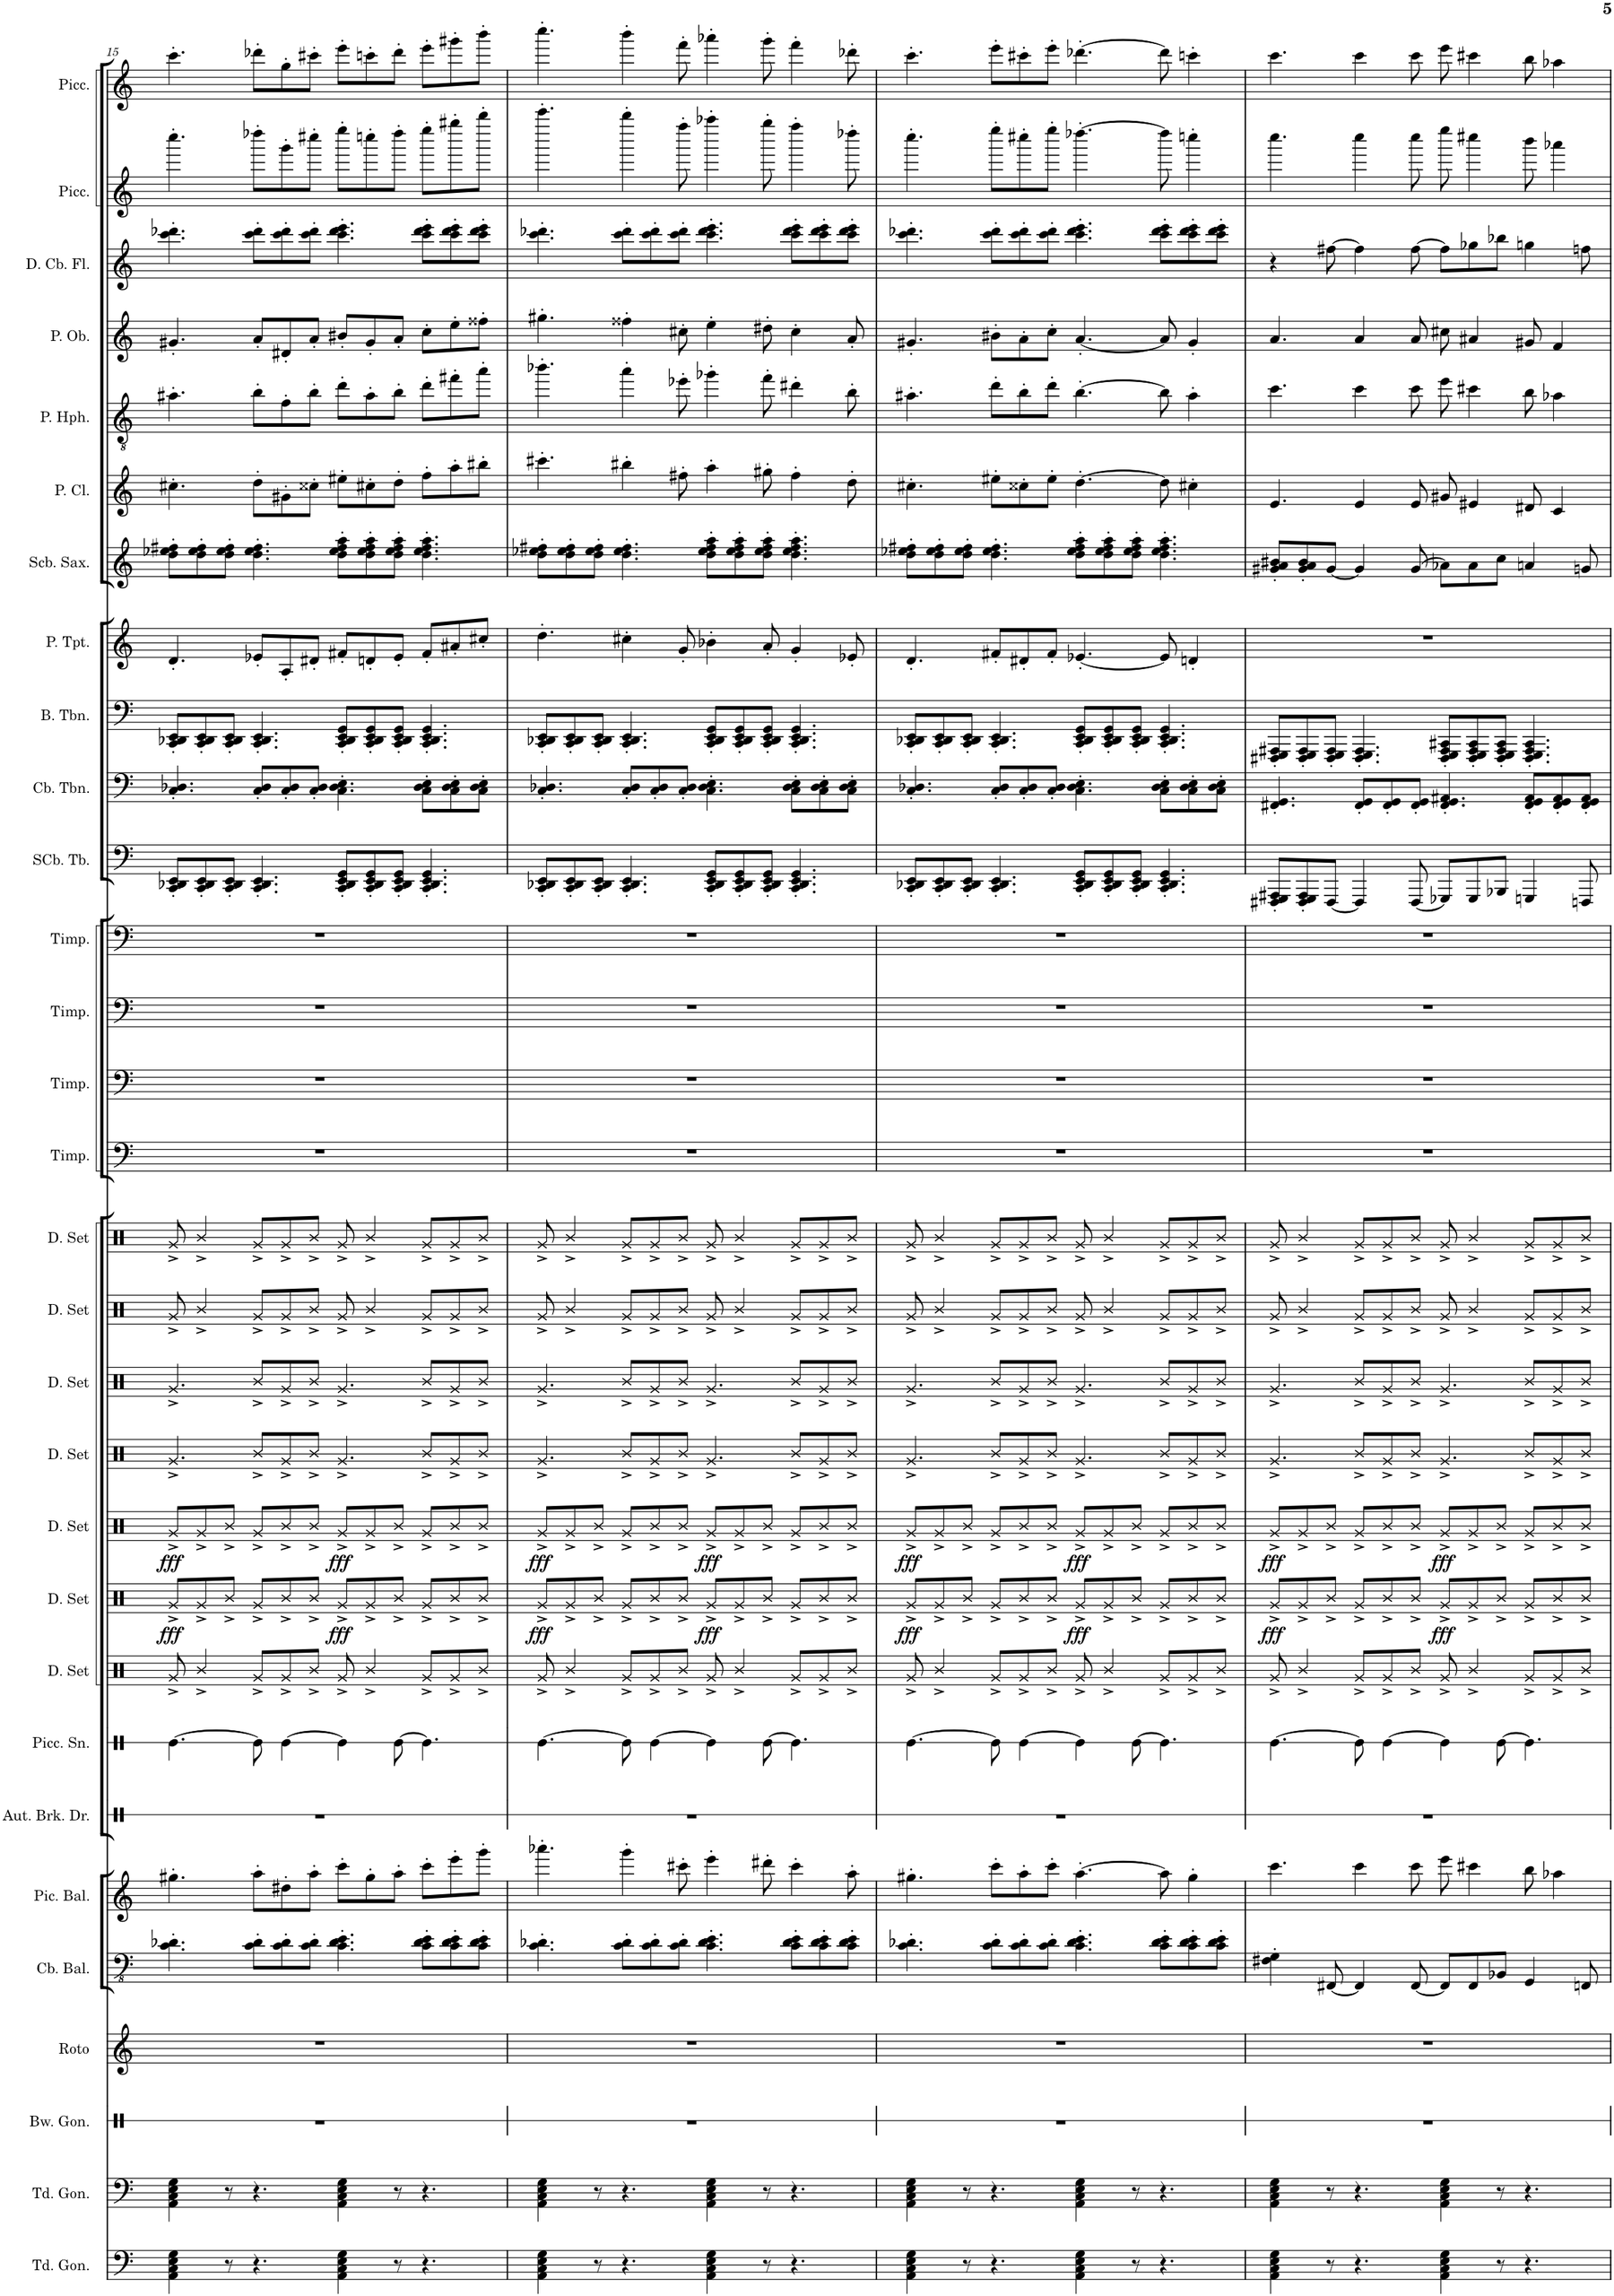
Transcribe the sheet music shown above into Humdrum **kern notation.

**kern	**kern	**kern	**kern	**kern	**kern	**kern	**kern	**kern	**kern	**dynam	**kern	**dynam	**kern	**kern	**kern	**kern	**kern	**kern	**kern	**kern	**kern	**kern	**kern	**kern	**kern	**kern	**kern	**kern	**kern	**kern	**kern
*part30	*part29	*part28	*part27	*part26	*part25	*part24	*part23	*part22	*part21	*part21	*part20	*part20	*part19	*part18	*part17	*part16	*part15	*part14	*part13	*part12	*part11	*part10	*part9	*part8	*part7	*part6	*part5	*part4	*part3	*part2	*part1
*staff30	*staff29	*staff28	*staff27	*staff26	*staff25	*staff24	*staff23	*staff22	*staff21	*staff21	*staff20	*staff20	*staff19	*staff18	*staff17	*staff16	*staff15	*staff14	*staff13	*staff12	*staff11	*staff10	*staff9	*staff8	*staff7	*staff6	*staff5	*staff4	*staff3	*staff2	*staff1
*I"Tuned Gongs	*I"Tuned Gongs	*I"Bowl Gongs	*I"Roto-Toms	*I"Contrabass Balalaika	*I"Piccolo Balalaika	*I"Automobile Brake Drums	*I"Piccolo Snare	*I"Drumset	*I"Drumset	*	*I"Drumset	*	*I"Drumset	*I"Drumset	*I"Drumset	*I"Drumset	*I"Timpani	*I"Timpani	*I"Timpani	*I"Timpani	*I"Sub-Contrabass Tuba	*I"Contrabass Trombone	*I"Bass Trombone	*I"Piccolo Trumpet	*I"Subcontrabass Saxophone	*I"Piccolo Clarinet	*I"Piccolo Heckelphone	*I"Piccolo Oboe	*I"Double Contrabass Flute	*I"Piccolo	*I"Piccolo
*I'Td. Gon.	*I'Td. Gon.	*I'Bw. Gon.	*I'Roto	*I'Cb. Bal.	*I'Pic. Bal.	*I'Aut. Brk. Dr.	*I'Picc. Sn.	*I'D. Set	*I'D. Set	*	*I'D. Set	*	*I'D. Set	*I'D. Set	*I'D. Set	*I'D. Set	*I'Timp.	*I'Timp.	*I'Timp.	*I'Timp.	*I'SCb. Tb.	*I'Cb. Tbn.	*I'B. Tbn.	*I'P. Tpt.	*I'Scb. Sax.	*I'P. Cl.	*I'P. Hph.	*I'P. Ob.	*I'D. Cb. Fl.	*I'Picc.	*I'Picc.
!!LO:PB:g=z
*clefF4	*clefF4	*clefX	*clefG2	*clefFv4	*clefG2	*clefX	*clefX	*clefX	*clefX	*	*clefX	*	*clefX	*clefX	*clefX	*clefX	*clefF4	*clefF4	*clefF4	*clefF4	*clefF4	*clefF4	*clefF4	*clefG2	*clefG2	*clefG2	*clefGv2	*clefG2	*clefG2	*clefG2	*clefG2
*	*	*	*	*	*	*	*	*	*	*	*	*	*	*	*	*	*	*	*	*	*	*	*	*Trd-6c-10	*Trd22c38	*Trd-5c-8	*	*Trd-2c-3	*Trd21c36	*Trd-7c-12	*Trd-7c-12
*k[]	*k[]	*k[]	*k[]	*k[]	*k[]	*k[]	*k[]	*k[]	*k[]	*	*k[]	*	*k[]	*k[]	*k[]	*k[]	*k[]	*k[]	*k[]	*k[]	*k[]	*k[]	*k[]	*k[]	*k[]	*k[]	*k[]	*k[]	*k[]	*k[]	*k[]
*M12/8	*M12/8	*M12/8	*M12/8	*M12/8	*M12/8	*M12/8	*M12/8	*M12/8	*M12/8	*	*M12/8	*	*M12/8	*M12/8	*M12/8	*M12/8	*M12/8	*M12/8	*M12/8	*M12/8	*M12/8	*M12/8	*M12/8	*M12/8	*M12/8	*M12/8	*M12/8	*M12/8	*M12/8	*M12/8	*M12/8
=15	=15	=15	=15	=15	=15	=15	=15	=15	=15	=15	=15	=15	=15	=15	=15	=15	=15	=15	=15	=15	=15	=15	=15	=15	=15	=15	=15	=15	=15	=15	=15
!	!	!	!	!	!	!	!	!	!	!LO:DY:b	!	!LO:DY:b	!	!	!	!	!	!	!	!	!	!	!	!	!	!	!	!	!	!	!
4AA\ 4C\ 4E\ 4G\	4AA\ 4C\ 4E\ 4G\	1.r	1.r	4.C\' 4.D-X\'	4.gg#X'\	1.r	[4.Re\	8Rg^/	8Rg^/L	fff	8Rg^/L	fff	4.Rg^/	4.Rg^/	8Rg^/	8Rg^/	1.r	1.r	1.r	1.r	8CC/' 8DD-X/' 8EE/'L	4.C/' 4.D-X/'	8CC/' 8DD-X/' 8EE/'L	4.d'/	8dd\' 8ee-X\' 8ff#X\'L	4.cc#X'\	4.a#X'\	4.g#X'/	4.ccc\' 4.ddd-X\'	4.cccc'\	4.ccc'\
.	.	.	.	.	.	.	.	4R^/	8Rg^/	.	8Rg^/	.	.	.	4R^/	4R^/	.	.	.	.	8CC/' 8DD-/' 8EE/'	.	8CC/' 8DD-/' 8EE/'	.	8dd\' 8ee-\' 8ff#\'	.	.	.	.	.	.
8r	8r	.	.	.	.	.	.	.	8R^/J	.	8R^/J	.	.	.	.	.	.	.	.	.	8CC/' 8DD-/' 8EE/'J	.	8CC/' 8DD-/' 8EE/'J	.	8dd\' 8ee-\' 8ff#\'J	.	.	.	.	.	.
4.r	4.r	.	.	8C\' 8D-\'L	8aa'\L	.	8Re\]	8Rg^/L	8Rg^/L	.	8Rg^/L	.	8R^/L	8R^/L	8Rg^/L	8Rg^/L	.	.	.	.	4.CC/' 4.DD-/' 4.EE/'	8C/' 8D-/'L	4.CC/' 4.DD-/' 4.EE/'	8e-X'/L	4.dd\' 4.ee-\' 4.ff#\'	8dd'\L	8b'\L	8a'/L	8ccc\' 8ddd-\'L	8dddd-X'\L	8ddd-X'\L
.	.	.	.	8C\' 8D-\'	8dd#X'\	.	[4Re\	8Rg^/	8R^/	.	8R^/	.	8Rg^/	8Rg^/	8Rg^/	8Rg^/	.	.	.	.	.	8C/' 8D-/'	.	8A'/	.	8g#X'\	8f'\	8d#X'/	8ccc\' 8ddd-\'	8ggg'\	8gg'\
.	.	.	.	8C\' 8D-\'J	8aa'\J	.	.	8R^/J	8R^/J	.	8R^/J	.	8R^/J	8R^/J	8R^/J	8R^/J	.	.	.	.	.	8C/' 8D-/'J	.	8d#X'/J	.	8cc##X'\J	8b'\J	8a'/J	8ccc\' 8ddd-\'J	8cccc#X'\J	8ccc#X'\J
!	!	!	!	!	!	!	!	!	!	!LO:DY:b	!	!LO:DY:b	!	!	!	!	!	!	!	!	!	!	!	!	!	!	!	!	!	!	!
4AA\ 4C\ 4E\ 4G\	4AA\ 4C\ 4E\ 4G\	.	.	4.C\' 4.D-\' 4.E\'	8ccc'\L	.	4Re\]	8Rg^/	8Rg^/L	fff	8Rg^/L	fff	4.Rg^/	4.Rg^/	8Rg^/	8Rg^/	.	.	.	.	8CC/' 8DD-/' 8EE/' 8GG/'L	4.C\' 4.D-\' 4.E\'	8CC/' 8DD-/' 8EE/' 8GG/'L	8f#X'/L	8dd\' 8ee-\' 8ff#\' 8aa\'L	8ee#X'\L	8dd'\L	8b#X'/L	4.ccc\' 4.ddd-\' 4.eee\'	8eeee'\L	8eee'\L
.	.	.	.	.	8gg#'\	.	.	4R^/	8Rg^/	.	8Rg^/	.	.	.	4R^/	4R^/	.	.	.	.	8CC/' 8DD-/' 8EE/' 8GG/'	.	8CC/' 8DD-/' 8EE/' 8GG/'	8dn'/	8dd\' 8ee-\' 8ff#\' 8aa\'	8cc#X'\	8a#'\	8g#'/	.	8ccccn'\	8cccn'\
8r	8r	.	.	.	8aa'\J	.	[8Re\	.	8R^/J	.	8R^/J	.	.	.	.	.	.	.	.	.	8CC/' 8DD-/' 8EE/' 8GG/'J	.	8CC/' 8DD-/' 8EE/' 8GG/'J	8e-'/J	8dd\' 8ee-\' 8ff#\' 8aa\'J	8dd'\J	8b'\J	8a'/J	.	8dddd-'\J	8ddd-'\J
4.r	4.r	.	.	8C\' 8D-\' 8E\'L	8ccc'\L	.	4.Re\]	8Rg^/L	8Rg^/L	.	8Rg^/L	.	8R^/L	8R^/L	8Rg^/L	8Rg^/L	.	.	.	.	4.CC/' 4.DD-/' 4.EE/' 4.GG/'	8C\' 8D-\' 8E\'L	4.CC/' 4.DD-/' 4.EE/' 4.GG/'	8f#'/L	4.dd\' 4.ee-\' 4.ff#\' 4.aa\'	8ff'\L	8dd'\L	8cc'\L	8ccc\' 8ddd-\' 8eee\'L	8eeee'\L	8eee'\L
.	.	.	.	8C\' 8D-\' 8E\'	8eee'\	.	.	8Rg^/	8R^/	.	8R^/	.	8Rg^/	8Rg^/	8Rg^/	8Rg^/	.	.	.	.	.	8C\' 8D-\' 8E\'	.	8a#X'/	.	8aa'\	8ff#X'\	8ee'\	8ccc\' 8ddd-\' 8eee\'	8gggg#X'\	8ggg#X'\
.	.	.	.	8C\' 8D-\' 8E\'J	8ggg'\J	.	.	8R^/J	8R^/J	.	8R^/J	.	8R^/J	8R^/J	8R^/J	8R^/J	.	.	.	.	.	8C\' 8D-\' 8E\'J	.	8cc#X'/J	.	8bb#X'\J	8aa'\J	8ff##X'\J	8ccc\' 8ddd-\' 8eee\'J	8bbbb'\J	8bbb'\J
=16	=16	=16	=16	=16	=16	=16	=16	=16	=16	=16	=16	=16	=16	=16	=16	=16	=16	=16	=16	=16	=16	=16	=16	=16	=16	=16	=16	=16	=16	=16	=16
!	!	!	!	!	!	!	!	!	!	!LO:DY:b	!	!LO:DY:b	!	!	!	!	!	!	!	!	!	!	!	!	!	!	!	!	!	!	!
4AA\ 4C\ 4E\ 4G\	4AA\ 4C\ 4E\ 4G\	1.r	1.r	4.C\' 4.D-X\'	4.aaa-X'\	1.r	[4.Re\	8Rg^/	8Rg^/L	fff	8Rg^/L	fff	4.Rg^/	4.Rg^/	8Rg^/	8Rg^/	1.r	1.r	1.r	1.r	8CC/' 8DD-X/' 8EE/'L	4.C/' 4.D-X/'	8CC/' 8DD-X/' 8EE/'L	4.dd'\	8dd\' 8ee-X\' 8ff#X\'L	4.ccc#X'\	4.bb-X'\	4.gg#X'\	4.ccc\' 4.ddd-X\'	4.ccccc'\	4.cccc'\
.	.	.	.	.	.	.	.	4R^/	8Rg^/	.	8Rg^/	.	.	.	4R^/	4R^/	.	.	.	.	8CC/' 8DD-/' 8EE/'	.	8CC/' 8DD-/' 8EE/'	.	8dd\' 8ee-\' 8ff#\'	.	.	.	.	.	.
8r	8r	.	.	.	.	.	.	.	8R^/J	.	8R^/J	.	.	.	.	.	.	.	.	.	8CC/' 8DD-/' 8EE/'J	.	8CC/' 8DD-/' 8EE/'J	.	8dd\' 8ee-\' 8ff#\'J	.	.	.	.	.	.
4.r	4.r	.	.	8C\' 8D-\'L	4ggg'\	.	8Re\]	8Rg^/L	8Rg^/L	.	8Rg^/L	.	8R^/L	8R^/L	8Rg^/L	8Rg^/L	.	.	.	.	4.CC/' 4.DD-/' 4.EE/'	8C/' 8D-/'L	4.CC/' 4.DD-/' 4.EE/'	4cc#X'\	4.dd\' 4.ee-\' 4.ff#\'	4bb#X'\	4aa'\	4ff##X'\	8ccc\' 8ddd-\'L	4bbbb'\	4bbb'\
.	.	.	.	8C\' 8D-\'	.	.	[4Re\	8Rg^/	8R^/	.	8R^/	.	8Rg^/	8Rg^/	8Rg^/	8Rg^/	.	.	.	.	.	8C/' 8D-/'	.	.	.	.	.	.	8ccc\' 8ddd-\'	.	.
.	.	.	.	8C\' 8D-\'J	8ccc#X'\	.	.	8R^/J	8R^/J	.	8R^/J	.	8R^/J	8R^/J	8R^/J	8R^/J	.	.	.	.	.	8C/' 8D-/'J	.	8g'/	.	8ff#X'\	8ee-X'\	8cc#X'\	8ccc\' 8ddd-\'J	8ffff'\	8fff'\
!	!	!	!	!	!	!	!	!	!	!LO:DY:b	!	!LO:DY:b	!	!	!	!	!	!	!	!	!	!	!	!	!	!	!	!	!	!	!
4AA\ 4C\ 4E\ 4G\	4AA\ 4C\ 4E\ 4G\	.	.	4.C\' 4.D-\' 4.E\'	4eee'\	.	4Re\]	8Rg^/	8Rg^/L	fff	8Rg^/L	fff	4.Rg^/	4.Rg^/	8Rg^/	8Rg^/	.	.	.	.	8CC/' 8DD-/' 8EE/' 8GG/'L	4.C\' 4.D-\' 4.E\'	8CC/' 8DD-/' 8EE/' 8GG/'L	4b-X'\	8dd\' 8ee-\' 8ff#\' 8aa\'L	4aa'\	4gg-X'\	4ee'\	4.ccc\' 4.ddd-\' 4.eee\'	4aaaa-X'\	4aaa-X'\
.	.	.	.	.	.	.	.	4R^/	8Rg^/	.	8Rg^/	.	.	.	4R^/	4R^/	.	.	.	.	8CC/' 8DD-/' 8EE/' 8GG/'	.	8CC/' 8DD-/' 8EE/' 8GG/'	.	8dd\' 8ee-\' 8ff#\' 8aa\'	.	.	.	.	.	.
8r	8r	.	.	.	8ddd#X'\	.	[8Re\	.	8R^/J	.	8R^/J	.	.	.	.	.	.	.	.	.	8CC/' 8DD-/' 8EE/' 8GG/'J	.	8CC/' 8DD-/' 8EE/' 8GG/'J	8a'/	8dd\' 8ee-\' 8ff#\' 8aa\'J	8gg#X'\	8ff'\	8dd#X'\	.	8gggg'\	8ggg'\
4.r	4.r	.	.	8C\' 8D-\' 8E\'L	4ccc#'\	.	4.Re\]	8Rg^/L	8Rg^/L	.	8Rg^/L	.	8R^/L	8R^/L	8Rg^/L	8Rg^/L	.	.	.	.	4.CC/' 4.DD-/' 4.EE/' 4.GG/'	8C\' 8D-\' 8E\'L	4.CC/' 4.DD-/' 4.EE/' 4.GG/'	4g'/	4.dd\' 4.ee-\' 4.ff#\' 4.aa\'	4ff#'\	4dd#X'\	4cc#'\	8ccc\' 8ddd-\' 8eee\'L	4ffff'\	4fff'\
.	.	.	.	8C\' 8D-\' 8E\'	.	.	.	8Rg^/	8R^/	.	8R^/	.	8Rg^/	8Rg^/	8Rg^/	8Rg^/	.	.	.	.	.	8C\' 8D-\' 8E\'	.	.	.	.	.	.	8ccc\' 8ddd-\' 8eee\'	.	.
.	.	.	.	8C\' 8D-\' 8E\'J	8aa'\	.	.	8R^/J	8R^/J	.	8R^/J	.	8R^/J	8R^/J	8R^/J	8R^/J	.	.	.	.	.	8C\' 8D-\' 8E\'J	.	8e-X'/	.	8dd'\	8b'\	8a'/	8ccc\' 8ddd-\' 8eee\'J	8dddd-X'\	8ddd-X'\
=17	=17	=17	=17	=17	=17	=17	=17	=17	=17	=17	=17	=17	=17	=17	=17	=17	=17	=17	=17	=17	=17	=17	=17	=17	=17	=17	=17	=17	=17	=17	=17
!	!	!	!	!	!	!	!	!	!	!LO:DY:b	!	!LO:DY:b	!	!	!	!	!	!	!	!	!	!	!	!	!	!	!	!	!	!	!
4AA\ 4C\ 4E\ 4G\	4AA\ 4C\ 4E\ 4G\	1.r	1.r	4.C\' 4.D-X\'	4.gg#X'\	1.r	[4.Re\	8Rg^/	8Rg^/L	fff	8Rg^/L	fff	4.Rg^/	4.Rg^/	8Rg^/	8Rg^/	1.r	1.r	1.r	1.r	8CC/' 8DD-X/' 8EE/'L	4.C/' 4.D-X/'	8CC/' 8DD-X/' 8EE/'L	4.d'/	8dd\' 8ee-X\' 8ff#X\'L	4.cc#X'\	4.a#X'\	4.g#X'/	4.ccc\' 4.ddd-X\'	4.cccc'\	4.ccc'\
.	.	.	.	.	.	.	.	4R^/	8Rg^/	.	8Rg^/	.	.	.	4R^/	4R^/	.	.	.	.	8CC/' 8DD-/' 8EE/'	.	8CC/' 8DD-/' 8EE/'	.	8dd\' 8ee-\' 8ff#\'	.	.	.	.	.	.
8r	8r	.	.	.	.	.	.	.	8R^/J	.	8R^/J	.	.	.	.	.	.	.	.	.	8CC/' 8DD-/' 8EE/'J	.	8CC/' 8DD-/' 8EE/'J	.	8dd\' 8ee-\' 8ff#\'J	.	.	.	.	.	.
4.r	4.r	.	.	8C\' 8D-\'L	8ccc'\L	.	8Re\]	8Rg^/L	8Rg^/L	.	8Rg^/L	.	8R^/L	8R^/L	8Rg^/L	8Rg^/L	.	.	.	.	4.CC/' 4.DD-/' 4.EE/'	8C/' 8D-/'L	4.CC/' 4.DD-/' 4.EE/'	8f#X'/L	4.dd\' 4.ee-\' 4.ff#\'	8ee#X'\L	8dd'\L	8b#X'\L	8ccc\' 8ddd-\'L	8eeee'\L	8eee'\L
.	.	.	.	8C\' 8D-\'	8aa'\	.	[4Re\	8Rg^/	8R^/	.	8R^/	.	8Rg^/	8Rg^/	8Rg^/	8Rg^/	.	.	.	.	.	8C/' 8D-/'	.	8d#X'/	.	8cc##X'\	8b'\	8a'\	8ccc\' 8ddd-\'	8cccc#X'\	8ccc#X'\
.	.	.	.	8C\' 8D-\'J	8ccc'\J	.	.	8R^/J	8R^/J	.	8R^/J	.	8R^/J	8R^/J	8R^/J	8R^/J	.	.	.	.	.	8C/' 8D-/'J	.	8f#'/J	.	8ee#'\J	8dd'\J	8cc'\J	8ccc\' 8ddd-\'J	8eeee'\J	8eee'\J
!	!	!	!	!	!	!	!	!	!	!LO:DY:b	!	!LO:DY:b	!	!	!	!	!	!	!	!	!	!	!	!	!	!	!	!	!	!	!
4AA\ 4C\ 4E\ 4G\	4AA\ 4C\ 4E\ 4G\	.	.	4.C\' 4.D-\' 4.E\'	[4.aa'\	.	4Re\]	8Rg^/	8Rg^/L	fff	8Rg^/L	fff	4.Rg^/	4.Rg^/	8Rg^/	8Rg^/	.	.	.	.	8CC/' 8DD-/' 8EE/' 8GG/'L	4.C\' 4.D-\' 4.E\'	8CC/' 8DD-/' 8EE/' 8GG/'L	[4.e-X'/	8dd\' 8ee-\' 8ff#\' 8aa\'L	[4.dd'\	[4.b'\	[4.a'/	4.ccc\' 4.ddd-\' 4.eee\'	[4.dddd-X'\	[4.ddd-X'\
.	.	.	.	.	.	.	.	4R^/	8Rg^/	.	8Rg^/	.	.	.	4R^/	4R^/	.	.	.	.	8CC/' 8DD-/' 8EE/' 8GG/'	.	8CC/' 8DD-/' 8EE/' 8GG/'	.	8dd\' 8ee-\' 8ff#\' 8aa\'	.	.	.	.	.	.
8r	8r	.	.	.	.	.	[8Re\	.	8R^/J	.	8R^/J	.	.	.	.	.	.	.	.	.	8CC/' 8DD-/' 8EE/' 8GG/'J	.	8CC/' 8DD-/' 8EE/' 8GG/'J	.	8dd\' 8ee-\' 8ff#\' 8aa\'J	.	.	.	.	.	.
4.r	4.r	.	.	8C\' 8D-\' 8E\'L	8aa\]	.	4.Re\]	8Rg^/L	8Rg^/L	.	8Rg^/L	.	8R^/L	8R^/L	8Rg^/L	8Rg^/L	.	.	.	.	4.CC/' 4.DD-/' 4.EE/' 4.GG/'	8C\' 8D-\' 8E\'L	4.CC/' 4.DD-/' 4.EE/' 4.GG/'	8e-/]	4.dd\' 4.ee-\' 4.ff#\' 4.aa\'	8dd\]	8b\]	8a/]	8ccc\' 8ddd-\' 8eee\'L	8dddd-\]	8ddd-\]
.	.	.	.	8C\' 8D-\' 8E\'	4gg#'\	.	.	8Rg^/	8R^/	.	8R^/	.	8Rg^/	8Rg^/	8Rg^/	8Rg^/	.	.	.	.	.	8C\' 8D-\' 8E\'	.	4dn'/	.	4cc#X'\	4a#'\	4g#'/	8ccc\' 8ddd-\' 8eee\'	4ccccn'\	4cccn'\
.	.	.	.	8C\' 8D-\' 8E\'J	.	.	.	8R^/J	8R^/J	.	8R^/J	.	8R^/J	8R^/J	8R^/J	8R^/J	.	.	.	.	.	8C\' 8D-\' 8E\'J	.	.	.	.	.	.	8ccc\' 8ddd-\' 8eee\'J	.	.
=18	=18	=18	=18	=18	=18	=18	=18	=18	=18	=18	=18	=18	=18	=18	=18	=18	=18	=18	=18	=18	=18	=18	=18	=18	=18	=18	=18	=18	=18	=18	=18
!	!	!	!	!	!	!	!	!	!	!LO:DY:b	!	!LO:DY:b	!	!	!	!	!	!	!	!	!	!	!	!	!	!	!	!	!	!	!
4AA\ 4C\ 4E\ 4G\	4AA\ 4C\ 4E\ 4G\	1.r	1.r	4FF#X\' 4GG\'	4.ccc\	1.r	[4.Re\	8Rg^/	8Rg^/L	fff	8Rg^/L	fff	4.Rg^/	4.Rg^/	8Rg^/	8Rg^/	1.r	1.r	1.r	1.r	8FFF#X/' 8GGG/' 8AAA#X/'L	4.FF#X/' 4.GG/'	8FFF#X/' 8GGG/' 8AAA#X/'L	1.r	8g#X/' 8a/' 8b#X/'L	4.e/	4.cc\	4.a/	4r	4.cccc\	4.ccc\
.	.	.	.	.	.	.	.	4R^/	8Rg^/	.	8Rg^/	.	.	.	4R^/	4R^/	.	.	.	.	8FFF#/' 8GGG/' 8AAA#/'	.	8FFF#/' 8GGG/' 8AAA#/'	.	8g#/' 8a/' 8b#/'	.	.	.	.	.	.
8r	8r	.	.	[8FFF#X/	.	.	.	.	8R^/J	.	8R^/J	.	.	.	.	.	.	.	.	.	[8FFF#/J	.	8FFF#/' 8GGG/' 8AAA#/'J	.	[8g#/J	.	.	.	[8ff#X\	.	.
4.r	4.r	.	.	4FFF#/]	4ccc\	.	8Re\]	8Rg^/L	8Rg^/L	.	8Rg^/L	.	8R^/L	8R^/L	8Rg^/L	8Rg^/L	.	.	.	.	4FFF#/]	8FF#/' 8GG/'L	4.FFF#/' 4.GGG/' 4.AAA#/'	.	4g#/]	4e/	4cc\	4a/	4ff#\]	4cccc\	4ccc\
.	.	.	.	.	.	.	[4Re\	8Rg^/	8R^/	.	8R^/	.	8Rg^/	8Rg^/	8Rg^/	8Rg^/	.	.	.	.	.	8FF#/' 8GG/'	.	.	.	.	.	.	.	.	.
.	.	.	.	[8FFF#/	8ccc\	.	.	8R^/J	8R^/J	.	8R^/J	.	8R^/J	8R^/J	8R^/J	8R^/J	.	.	.	.	[8FFF#/	8FF#/' 8GG/'J	.	.	[8g#/	8e/	8cc\	8a/	[8ff#\	8cccc\	8ccc\
!	!	!	!	!	!	!	!	!	!	!LO:DY:b	!	!LO:DY:b	!	!	!	!	!	!	!	!	!	!	!	!	!	!	!	!	!	!	!
4AA\ 4C\ 4E\ 4G\	4AA\ 4C\ 4E\ 4G\	.	.	8FFF#/L]	8eee\	.	4Re\]	8Rg^/	8Rg^/L	fff	8Rg^/L	fff	4.Rg^/	4.Rg^/	8Rg^/	8Rg^/	.	.	.	.	8GGG-X/L]	4.FF#/' 4.GG/' 4.AA#X/'	8FFF#/' 8GGG/' 8AAA#/' 8CC#X/'L	.	8a-X\L]	8g#X/	8ee\	8cc#X\	8ff#\L]	8eeee\	8eee\
.	.	.	.	8FFF#/	4ccc#X\	.	.	4R^/	8Rg^/	.	8Rg^/	.	.	.	4R^/	4R^/	.	.	.	.	8GGG-/	.	8FFF#/' 8GGG/' 8AAA#/' 8CC#/'	.	8a-\	4e#X/	4cc#X\	4a#X/	8gg-X\	4cccc#X\	4ccc#X\
8r	8r	.	.	8BBB-X/J	.	.	[8Re\	.	8R^/J	.	8R^/J	.	.	.	.	.	.	.	.	.	8BBB-X/J	.	8FFF#/' 8GGG/' 8AAA#/' 8CC#/'J	.	8cc\J	.	.	.	8bb-X\J	.	.
4.r	4.r	.	.	4GGG/	8bb\	.	4.Re\]	8Rg^/L	8Rg^/L	.	8Rg^/L	.	8R^/L	8R^/L	8Rg^/L	8Rg^/L	.	.	.	.	4GGGn/	8FF#/' 8GG/' 8AA#/'L	4.FFF#/' 4.GGG/' 4.AAA#/' 4.CC#/'	.	4an/	8d#X/	8b\	8g#X/	4ggn\	8bbb\	8bb\
.	.	.	.	.	4aa-X\	.	.	8Rg^/	8R^/	.	8R^/	.	8Rg^/	8Rg^/	8Rg^/	8Rg^/	.	.	.	.	.	8FF#/' 8GG/' 8AA#/'	.	.	.	4c/	4a-X\	4f/	.	4aaa-X\	4aa-X\
.	.	.	.	8FFFn/	.	.	.	8R^/J	8R^/J	.	8R^/J	.	8R^/J	8R^/J	8R^/J	8R^/J	.	.	.	.	8FFFn/	8FF#/' 8GG/' 8AA#/'J	.	.	8gn/	.	.	.	8ffn\	.	.
=	=	=	=	=	=	=	=	=	=	=	=	=	=	=	=	=	=	=	=	=	=	=	=	=	=	=	=	=	=	=	=
*-	*-	*-	*-	*-	*-	*-	*-	*-	*-	*-	*-	*-	*-	*-	*-	*-	*-	*-	*-	*-	*-	*-	*-	*-	*-	*-	*-	*-	*-	*-	*-
